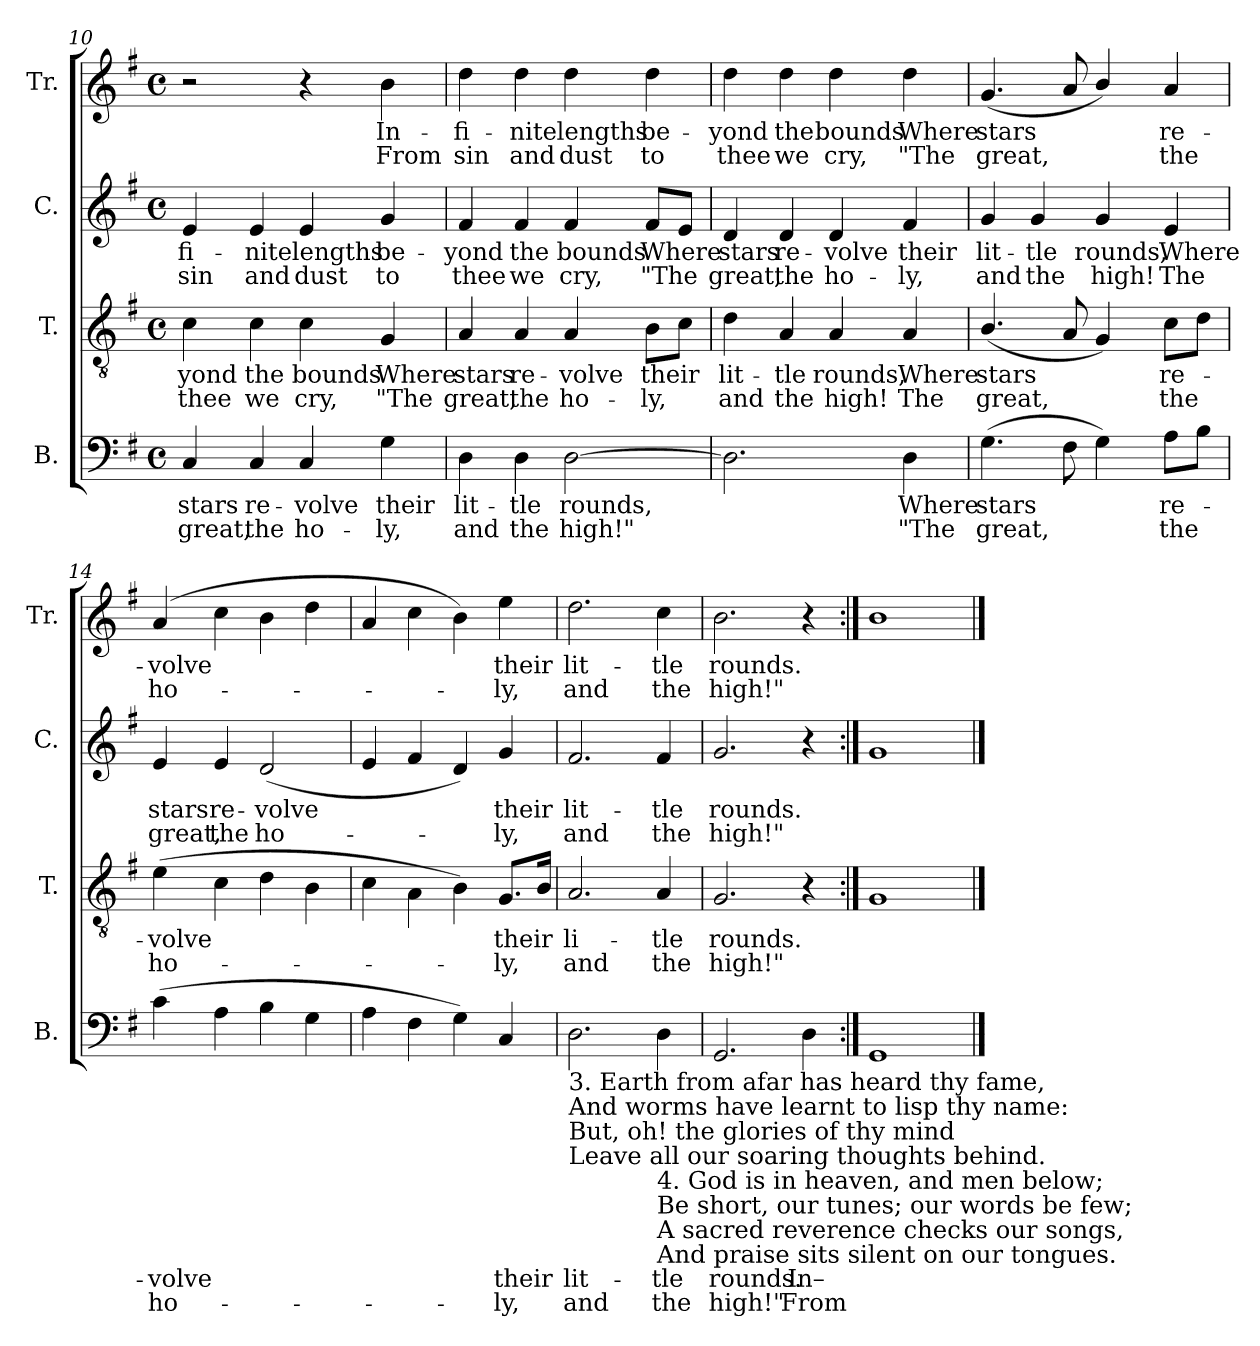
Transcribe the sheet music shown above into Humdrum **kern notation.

**kern	**text	**text	**kern	**text	**text	**kern	**text	**text	**kern	**text	**text
*part4	*part4	*part4	*part3	*part3	*part3	*part2	*part2	*part2	*part1	*part1	*part1
*staff4	*staff4	*staff4	*staff3	*staff3	*staff3	*staff2	*staff2	*staff2	*staff1	*staff1	*staff1
*I"B.	*	*	*I"T.	*	*	*I"C.	*	*	*I"Tr.	*	*
*I'B.	*	*	*I'T.	*	*	*I'C.	*	*	*I'Tr.	*	*
*clefF4	*	*	*clefGv2	*	*	*clefG2	*	*	*clefG2	*	*
*k[f#]	*	*	*k[f#]	*	*	*k[f#]	*	*	*k[f#]	*	*
*M4/4	*	*	*M4/4	*	*	*M4/4	*	*	*M4/4	*	*
*met(c)	*	*	*met(c)	*	*	*met(c)	*	*	*met(c)	*	*
=10	=10	=10	=10	=10	=10	=10	=10	=10	=10	=10	=10
4C/	stars	great,	4c\	-yond	thee	4e/	-fi-	sin	2r	.	.
4C/	re-	the	4c\	the	we	4e/	-nite	and	.	.	.
4C/	-volve	ho-	4c\	bounds	cry,	4e/	lengths	dust	4r	.	.
4G\	their	-ly,	4G/	Where	"The	4g/	be-	to	4b\	In-	From
=11	=11	=11	=11	=11	=11	=11	=11	=11	=11	=11	=11
4D\	lit-	and	4A/	stars	great,	4f#/	-yond	thee	4dd\	-fi-	sin
4D\	-tle	the	4A/	re-	the	4f#/	the	we	4dd\	-nite	and
[2D\	rounds,	high!"	4A/	-volve	ho-	4f#/	bounds	cry,	4dd\	lengths	dust
.	.	.	8B\L	their	-ly,	8f#/L	Where	"The	4dd\	be-	to
.	.	.	8c\J	.	.	8e/J	.	.	.	.	.
=12	=12	=12	=12	=12	=12	=12	=12	=12	=12	=12	=12
2.D\]	.	.	4d\	lit-	and	4d/	stars	great,	4dd\	-yond	thee
.	.	.	4A/	-tle	the	4d/	re-	the	4dd\	the	we
.	.	.	4A/	rounds,	high!	4d/	-volve	ho-	4dd\	bounds	cry,
4D\	Where	"The	4A/	Where	The	4f#/	their	-ly,	4dd\	Where	"The
=13	=13	=13	=13	=13	=13	=13	=13	=13	=13	=13	=13
(4.G\	stars	great,	(4.B/	stars	great,	4g/	lit-	and	(4.g/	stars	great,
.	.	.	.	.	.	4g/	-tle	the	.	.	.
8F#\	.	.	8A/	.	.	.	.	.	8a/	.	.
4G\)	.	.	4G/)	.	.	4g/	rounds,	high!	4b/)	.	.
8A\L	re-	the	8c\L	re-	the	4e/	Where	The	4a/	re-	the
8B\J	.	.	8d\J	.	.	.	.	.	.	.	.
!!LO:LB:g=z
=14	=14	=14	=14	=14	=14	=14	=14	=14	=14	=14	=14
(4c\	-volve	ho-	(4e\	-volve	ho-	4e/	stars	great,	(4a/	-volve	ho-
4A\	.	.	4c\	.	.	4e/	re-	the	4cc\	.	.
4B\	.	.	4d\	.	.	(2d/	-volve	ho-	4b\	.	.
4G\	.	.	4B\	.	.	.	.	.	4dd\	.	.
=15	=15	=15	=15	=15	=15	=15	=15	=15	=15	=15	=15
4A\	.	.	4c\	.	.	4e/	.	.	4a/	.	.
4F#\	.	.	4A\	.	.	4f#/	.	.	4cc\	.	.
4G\)	.	.	4B\)	.	.	4d/)	.	.	4b\)	.	.
4C/	their	-ly,	8.G/L	their	-ly,	4g/	their	-ly,	4ee\	their	-ly,
.	.	.	16B/Jk	.	.	.	.	.	.	.	.
=16	=16	=16	=16	=16	=16	=16	=16	=16	=16	=16	=16
!LO:TX:b:t=3. Earth from afar has heard thy fame,	!	!	!	!	!	!	!	!	!	!	!
!LO:TX:b:t=And worms have learnt to lisp thy name&colon;	!	!	!	!	!	!	!	!	!	!	!
!LO:TX:b:t=But, oh! the glories of thy mind	!	!	!	!	!	!	!	!	!	!	!
!LO:TX:b:t=Leave all our soaring thoughts behind.	!	!	!	!	!	!	!	!	!	!	!
2.D\	lit-	and	2.A/	li-	and	2.f#/	lit-	and	2.dd\	lit-	and
!LO:TX:b:t=4. God is in heaven, and men below;	!	!	!	!	!	!	!	!	!	!	!
!LO:TX:b:t=Be short, our tunes; our words be few;	!	!	!	!	!	!	!	!	!	!	!
!LO:TX:b:t=A sacred reverence checks our songs,	!	!	!	!	!	!	!	!	!	!	!
!LO:TX:b:t=And praise sits silent on our tongues.	!	!	!	!	!	!	!	!	!	!	!
4D\	-tle	the	4A/	-tle	the	4f#/	-tle	the	4cc\	-tle	the
=17	=17	=17	=17	=17	=17	=17	=17	=17	=17	=17	=17
2.GG/	rounds.	high!"	2.G/	rounds.	high!"	2.g/	rounds.	high!"	2.b\	rounds.	high!"
4D\	In–	From	4r	.	.	4r	.	.	4r	.	.
=18:|!	=18:|!	=18:|!	=18:|!	=18:|!	=18:|!	=18:|!	=18:|!	=18:|!	=18:|!	=18:|!	=18:|!
1GG	.	.	1G	.	.	1g	.	.	1b	.	.
==	==	==	==	==	==	==	==	==	==	==	==
*-	*-	*-	*-	*-	*-	*-	*-	*-	*-	*-	*-
